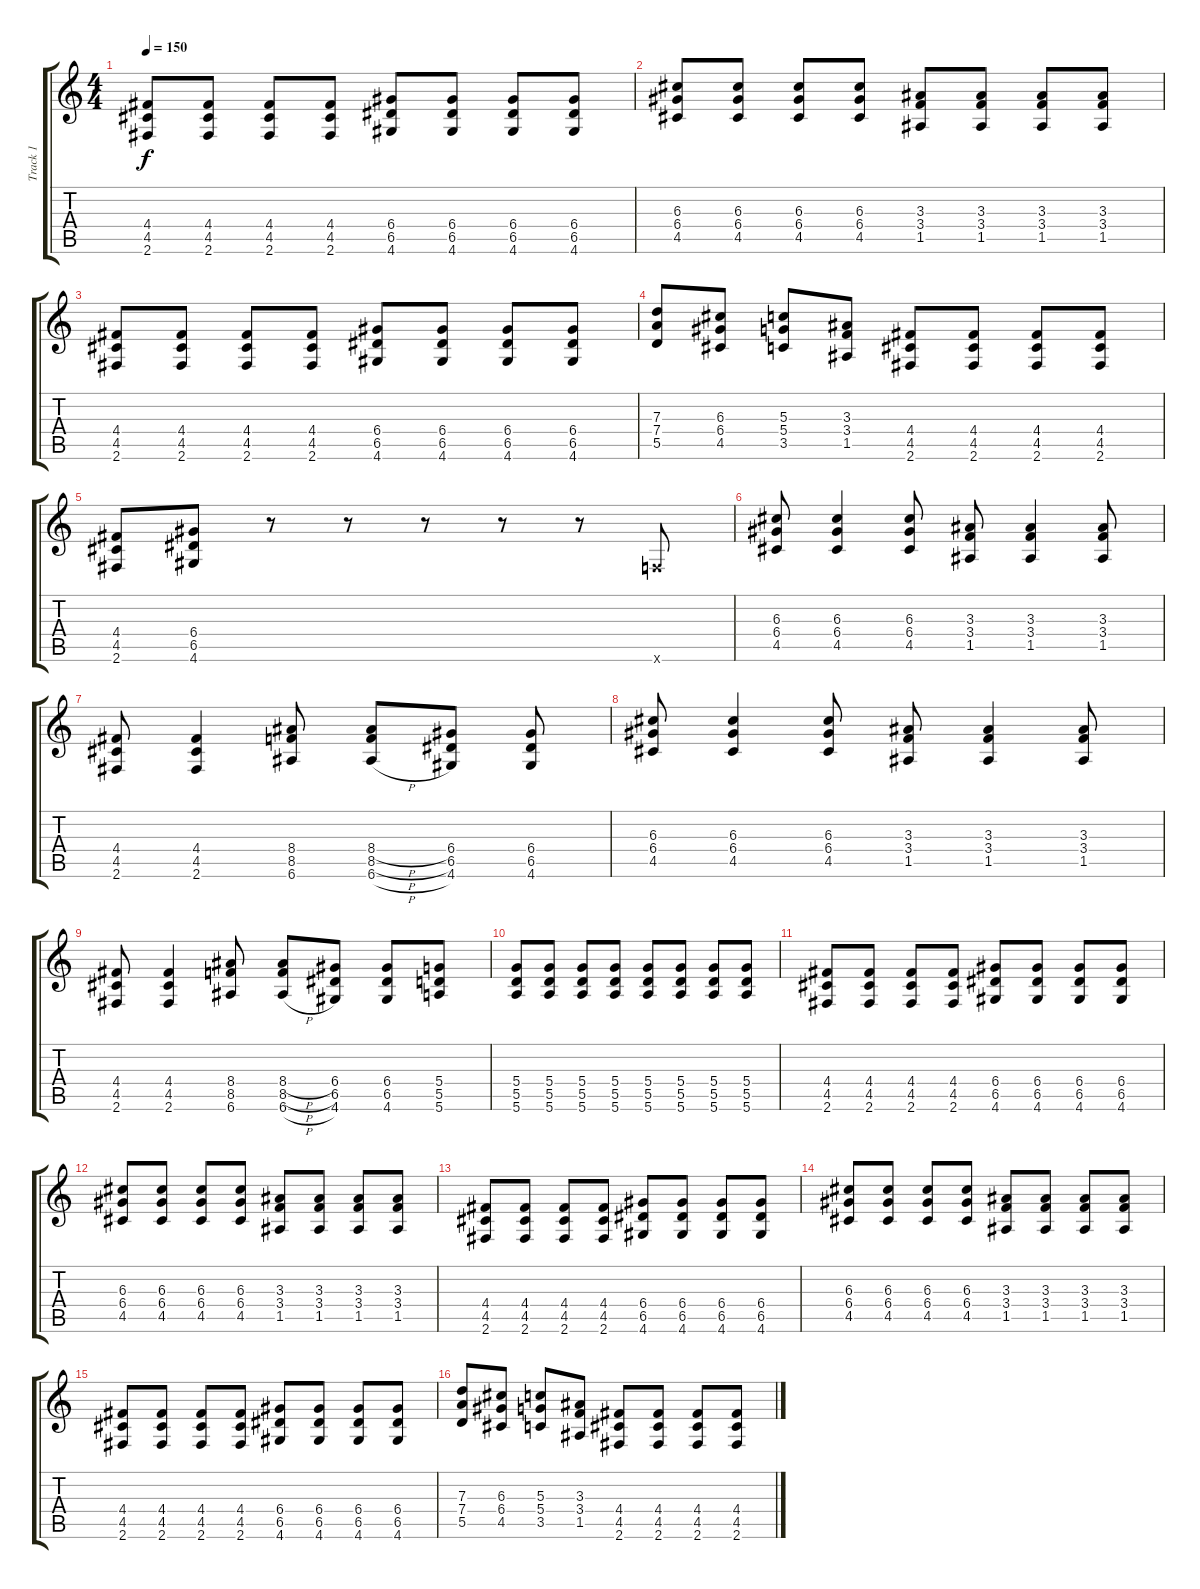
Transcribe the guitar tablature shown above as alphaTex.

\track ("Track 1" "Track 1") {instrument distortionguitar}
\staff {score tabs}
\tuning (E4 B3 G3 D3 A2 E2) {hide}
\ts (4 4)
\tempo 150
\clef g2
\ks c
(4.4 4.5 2.6).8{dy f} (4.4 4.5 2.6).8 (4.4 4.5 2.6).8 (4.4 4.5 2.6).8 (6.4 6.5 4.6).8 (6.4 6.5 4.6).8 (6.4 6.5 4.6).8 (6.4 6.5 4.6).8 |
(6.3 6.4 4.5).8 (6.3 6.4 4.5).8 (6.3 6.4 4.5).8 (6.3 6.4 4.5).8 (3.3 3.4 1.5).8 (3.3 3.4 1.5).8 (3.3 3.4 1.5).8 (3.3 3.4 1.5).8 |
(4.4 4.5 2.6).8 (4.4 4.5 2.6).8 (4.4 4.5 2.6).8 (4.4 4.5 2.6).8 (6.4 6.5 4.6).8 (6.4 6.5 4.6).8 (6.4 6.5 4.6).8 (6.4 6.5 4.6).8 |
(7.3 7.4 5.5).8 (6.3 6.4 4.5).8 (5.3 5.4 3.5).8 (3.3 3.4 1.5).8 (4.4 4.5 2.6).8 (4.4 4.5 2.6).8 (4.4 4.5 2.6).8 (4.4 4.5 2.6).8 |
(4.4 4.5 2.6).8 (6.4 6.5 4.6).8 r.8 r.8 r.8 r.8 r.8 1.6{x}.8 |
(6.3 6.4 4.5).8 (6.3 6.4 4.5).4 (6.3 6.4 4.5).8 (3.3 3.4 1.5).8 (3.3 3.4 1.5).4 (3.3 3.4 1.5).8 |
(4.4 4.5 2.6).8 (4.4 4.5 2.6).4 (8.4 8.5 6.6).8 (8.4{h} 8.5{h} 6.6{h}).8 (6.4 6.5 4.6).8 (6.4 6.5 4.6).8 |
(6.3 6.4 4.5).8 (6.3 6.4 4.5).4 (6.3 6.4 4.5).8 (3.3 3.4 1.5).8 (3.3 3.4 1.5).4 (3.3 3.4 1.5).8 |
(4.4 4.5 2.6).8 (4.4 4.5 2.6).4 (8.4 8.5 6.6).8 (8.4{h} 8.5{h} 6.6{h}).8 (6.4 6.5 4.6).8 (6.4 6.5 4.6).8 (5.4 5.5 5.6).8 |
(5.4 5.5 5.6).8 (5.4 5.5 5.6).8 (5.4 5.5 5.6).8 (5.4 5.5 5.6).8 (5.4 5.5 5.6).8 (5.4 5.5 5.6).8 (5.4 5.5 5.6).8 (5.4 5.5 5.6).8 |
(4.4 4.5 2.6).8 (4.4 4.5 2.6).8 (4.4 4.5 2.6).8 (4.4 4.5 2.6).8 (6.4 6.5 4.6).8 (6.4 6.5 4.6).8 (6.4 6.5 4.6).8 (6.4 6.5 4.6).8 |
(6.3 6.4 4.5).8 (6.3 6.4 4.5).8 (6.3 6.4 4.5).8 (6.3 6.4 4.5).8 (3.3 3.4 1.5).8 (3.3 3.4 1.5).8 (3.3 3.4 1.5).8 (3.3 3.4 1.5).8 |
(4.4 4.5 2.6).8 (4.4 4.5 2.6).8 (4.4 4.5 2.6).8 (4.4 4.5 2.6).8 (6.4 6.5 4.6).8 (6.4 6.5 4.6).8 (6.4 6.5 4.6).8 (6.4 6.5 4.6).8 |
(6.3 6.4 4.5).8 (6.3 6.4 4.5).8 (6.3 6.4 4.5).8 (6.3 6.4 4.5).8 (3.3 3.4 1.5).8 (3.3 3.4 1.5).8 (3.3 3.4 1.5).8 (3.3 3.4 1.5).8 |
(4.4 4.5 2.6).8 (4.4 4.5 2.6).8 (4.4 4.5 2.6).8 (4.4 4.5 2.6).8 (6.4 6.5 4.6).8 (6.4 6.5 4.6).8 (6.4 6.5 4.6).8 (6.4 6.5 4.6).8 |
(7.3 7.4 5.5).8 (6.3 6.4 4.5).8 (5.3 5.4 3.5).8 (3.3 3.4 1.5).8 (4.4 4.5 2.6).8 (4.4 4.5 2.6).8 (4.4 4.5 2.6).8 (4.4 4.5 2.6).8
